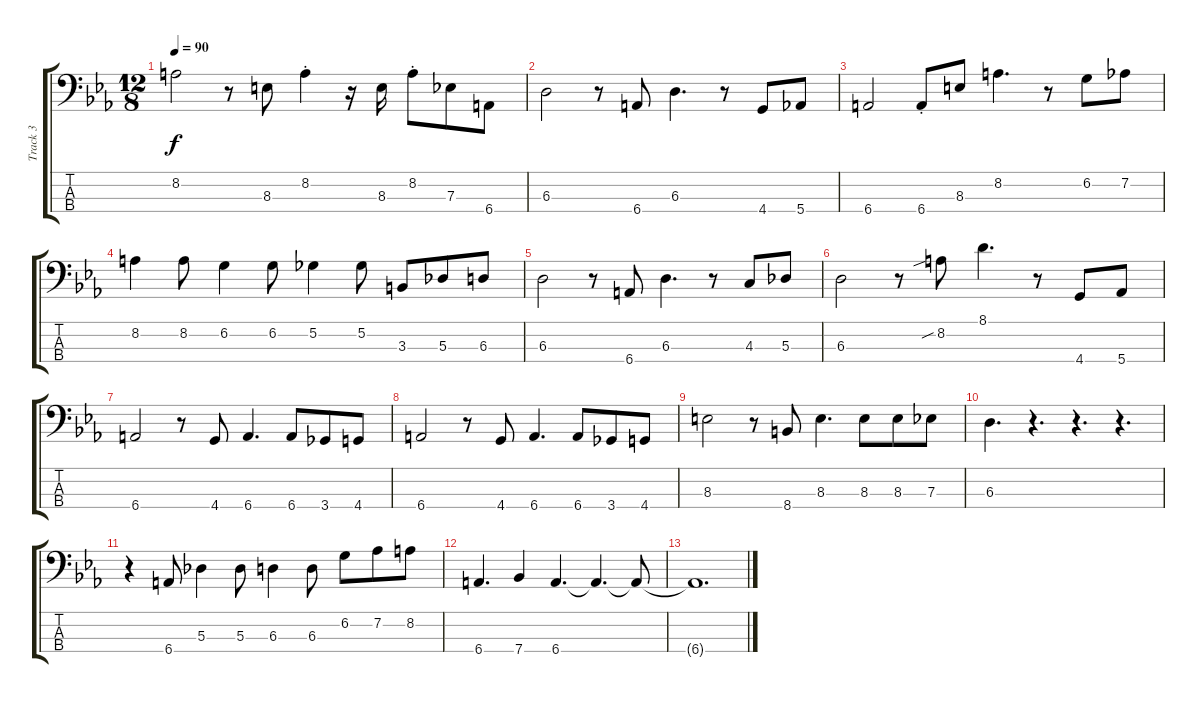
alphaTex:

\track ("Track 3" "Track 3") {instrument electricbassfinger}
\staff {score tabs}
\tuning (Gb2 Db2 Ab1 Eb1) {hide}
\ts (12 8)
\tempo 90
\clef f4
\ks eb
8.2.2{dy f} r.8 8.3.8 8.2{st}.4 r.16 8.3.16 8.2{st}.8 7.3.8 6.4.8 |
6.3.2 r.8 6.4.8 6.3.4{d} r.8 4.4.8 5.4.8 |
6.4.2 6.4{st}.8 8.3.8 8.2.4{d} r.8 6.2.8 7.2.8 |
8.2.4 8.2.8 6.2.4 6.2.8 5.2.4 5.2.8 3.3.8 5.3.8 6.3.8 |
6.3.2 r.8 6.4.8 6.3.4{d} r.8 4.3.8 5.3.8 |
6.3.2 r.8 8.2{sib}.8 8.1.4{d} r.8 4.4.8 5.4.8 |
6.4.2 r.8 4.4.8 6.4.4{d} 6.4.8 3.4.8 4.4.8 |
6.4.2 r.8 4.4.8 6.4.4{d} 6.4.8 3.4.8 4.4.8 |
8.3.2 r.8 8.4.8 8.3.4{d} 8.3.8 8.3.8 7.3.8 |
6.3.4{d} r.4{d} r.4{d} r.4{d} |
r.4 6.4.8 5.3.4 5.3.8 6.3.4 6.3.8 6.2.8 7.2.8 8.2.8 |
6.4.4{d} 7.4.4 6.4.4{d} 6.4{t}.4{d} 6.4{t}.8 |
6.4{t}.1{d}
